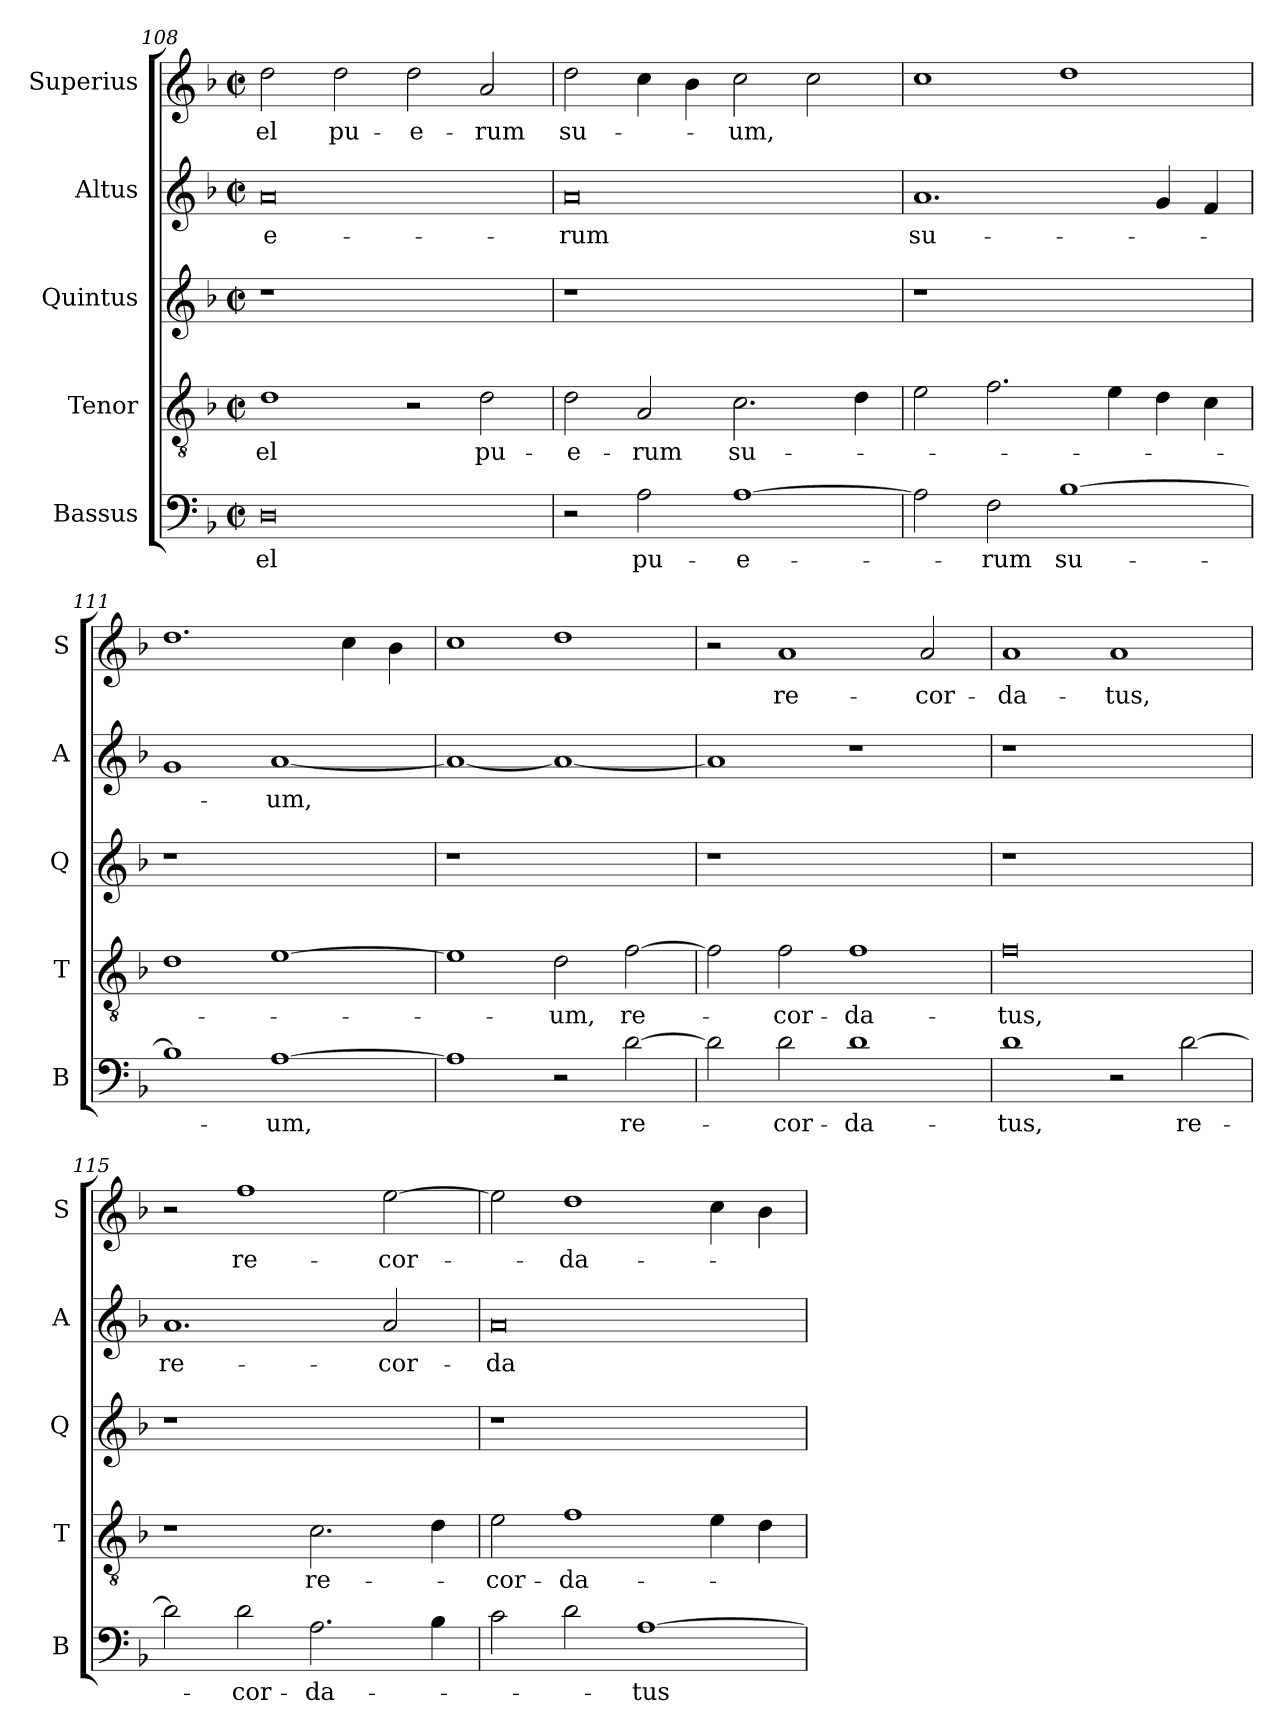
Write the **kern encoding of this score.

**kern	**text	**kern	**text	**kern	**kern	**text	**kern	**text
*part5	*part5	*part4	*part4	*part3	*part2	*part2	*part1	*part1
*staff5	*staff5	*staff4	*staff4	*staff3	*staff2	*staff2	*staff1	*staff1
*I"Bassus	*	*I"Tenor	*	*I"Quintus	*I"Altus	*	*I"Superius	*
*I'B	*	*I'T	*	*I'Q	*I'A	*	*I'S	*
*clefF4	*	*clefGv2	*	*clefG2	*clefG2	*	*clefG2	*
*k[b-]	*	*k[b-]	*	*k[b-]	*k[b-]	*	*k[b-]	*
*F:	*	*F:	*	*F:	*F:	*	*F:	*
*M2/2	*	*M2/2	*	*M2/2	*M2/2	*	*M2/2	*
*met(c|)	*	*met(c|)	*	*met(c|)	*met(c|)	*	*met(c|)	*
=108	=108	=108	=108	=108	=108	=108	=108	=108
!	!LO:LY:b	!	!LO:LY:b	!	!	!LO:LY:b	!	!LO:LY:b
0D	-el	1d	-el	1r	0a	-e-	2dd\	-el
!	!	!	!	!	!	!	!	!LO:LY:b
.	.	.	.	.	.	.	2dd\	pu-
!	!	!	!	!	!	!	!	!LO:LY:b
.	.	2r	.	1ryy	.	.	2dd\	-e-
!	!	!	!LO:LY:b	!	!	!	!	!LO:LY:b
.	.	2d\	pu-	.	.	.	2a/	-rum
=109	=109	=109	=109	=109	=109	=109	=109	=109
!	!	!	!LO:LY:b	!	!	!LO:LY:b	!	!LO:LY:b
2r	.	2d\	-e-	1r	0a	-rum	2dd\	su-
!	!LO:LY:b	!	!LO:LY:b	!	!	!	!	!
2A\	pu-	2A/	-rum	.	.	.	4cc\	.
.	.	.	.	.	.	.	4b-\	.
!	!LO:LY:b	!	!LO:LY:b	!	!	!	!	!LO:LY:b
[1A	-e-	2.c\	su-	1ryy	.	.	2cc\	-um,
.	.	.	.	.	.	.	2cc\	.
.	.	4d\	.	.	.	.	.	.
=110	=110	=110	=110	=110	=110	=110	=110	=110
!	!	!	!	!	!	!LO:LY:b	!	!
2A\]	.	2e\	.	1r	1.a	su-	1cc	.
!	!LO:LY:b	!	!	!	!	!	!	!
2F\	-rum	2.f\	.	.	.	.	.	.
!	!LO:LY:b	!	!	!	!	!	!	!
[1B-	su-	.	.	1ryy	.	.	1dd	.
.	.	4e\	.	.	.	.	.	.
.	.	4d\	.	.	4g/	.	.	.
.	.	4c\	.	.	4f/	.	.	.
!!LO:PB:g=z
=111	=111	=111	=111	=111	=111	=111	=111	=111
1B-]	.	1d	.	1r	1g	.	1.dd	.
!	!LO:LY:b	!	!	!	!	!LO:LY:b	!	!
[1A	-um,	[1e	.	1ryy	[1a	-um,	.	.
.	.	.	.	.	.	.	4cc\	.
.	.	.	.	.	.	.	4b-\	.
=112	=112	=112	=112	=112	=112	=112	=112	=112
1A]	.	1e]	.	1r	1a_	.	1cc	.
!	!	!	!LO:LY:b	!	!	!	!	!
2r	.	2d\	-um,	1ryy	1a_	.	1dd	.
!	!LO:LY:b	!	!LO:LY:b	!	!	!	!	!
[2d\	re-	[2f\	re-	.	.	.	.	.
=113	=113	=113	=113	=113	=113	=113	=113	=113
2d\]	.	2f\]	.	1r	1a]	.	2r	.
!	!LO:LY:b	!	!LO:LY:b	!	!	!	!	!LO:LY:b
2d\	-cor-	2f\	-cor-	.	.	.	1a	re-
!	!LO:LY:b	!	!LO:LY:b	!	!	!	!	!
1d	-da-	1f	-da-	1ryy	1r	.	.	.
!	!	!	!	!	!	!	!	!LO:LY:b
.	.	.	.	.	.	.	2a/	-cor-
=114	=114	=114	=114	=114	=114	=114	=114	=114
!	!LO:LY:b	!	!LO:LY:b	!	!	!	!	!LO:LY:b
1d	-tus,	0f	-tus,	1r	1r	.	1a	-da-
!	!	!	!	!	!	!	!	!LO:LY:b
2r	.	.	.	1ryy	1ryy	.	1a	-tus,
!	!LO:LY:b	!	!	!	!	!	!	!
[2d\	re-	.	.	.	.	.	.	.
=115	=115	=115	=115	=115	=115	=115	=115	=115
!	!	!	!	!	!	!LO:LY:b	!	!
2d\]	.	1r	.	1r	1.a	re-	2r	.
!	!LO:LY:b	!	!	!	!	!	!	!LO:LY:b
2d\	-cor-	.	.	.	.	.	1ff	re-
!	!LO:LY:b	!	!LO:LY:b	!	!	!	!	!
2.A\	-da-	2.c\	re-	1ryy	.	.	.	.
!	!	!	!	!	!	!LO:LY:b	!	!LO:LY:b
.	.	.	.	.	2a/	-cor-	[2ee\	-cor-
4B-\	.	4d\	.	.	.	.	.	.
=116	=116	=116	=116	=116	=116	=116	=116	=116
!	!	!	!LO:LY:b	!	!	!LO:LY:b	!	!
2c\	.	2e\	-cor-	1r	0a	-da-	2ee\]	.
!	!	!	!LO:LY:b	!	!	!	!	!LO:LY:b
2d\	.	1f	-da-	.	.	.	1dd	-da-
!	!LO:LY:b	!	!	!	!	!	!	!
[1A	-tus	.	.	1ryy	.	.	.	.
.	.	4e\	.	.	.	.	4cc\	.
.	.	4d\	.	.	.	.	4b-\	.
=	=	=	=	=	=	=	=	=
*-	*-	*-	*-	*-	*-	*-	*-	*-
